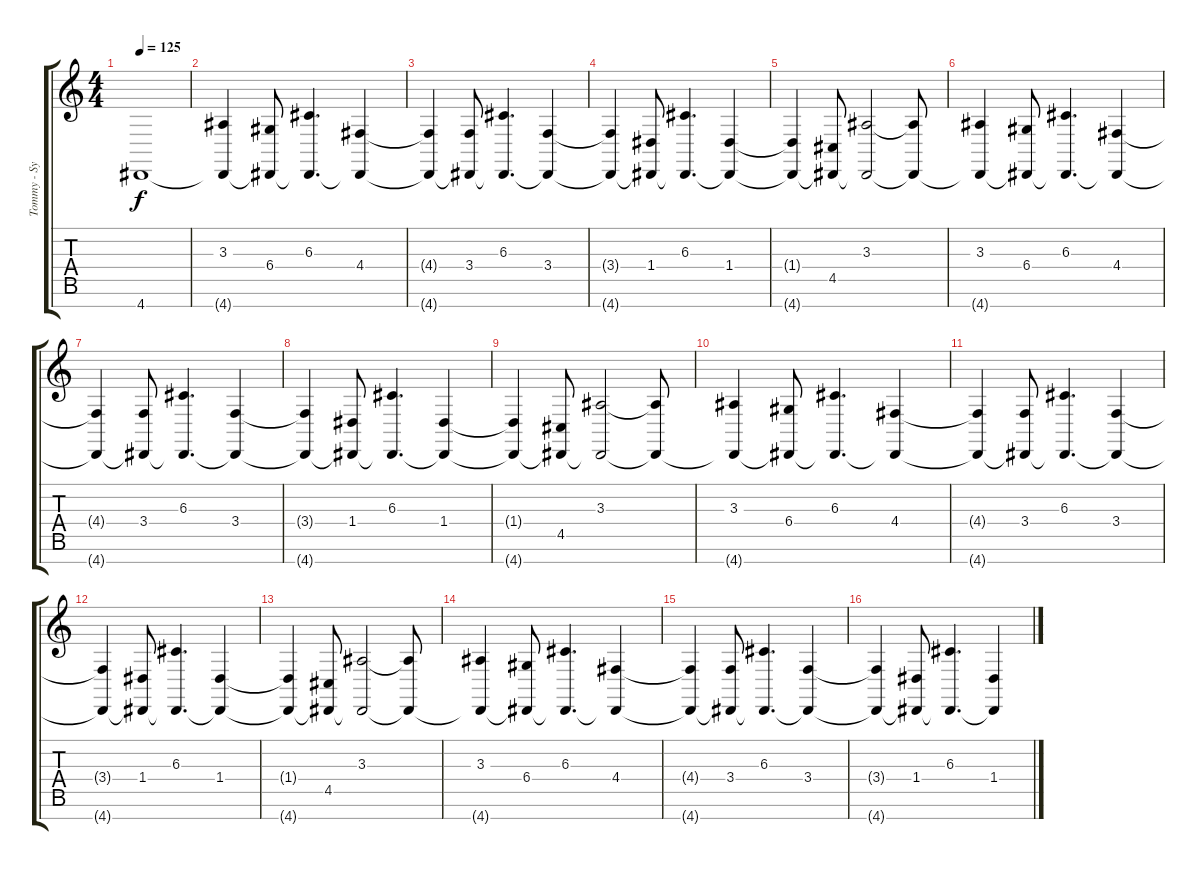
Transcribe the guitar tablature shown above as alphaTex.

\track ("Tommy - Synth" "Tommy - Sy") {instrument fx7echoes}
\staff {score tabs}
\tuning (E4 B3 G3 D3 A2 E2 B1) {hide}
\ts (4 4)
\tempo 125
\clef g2
\ks c
4.7.1{dy f instrument fx7echoes} |
(3.3 4.7{t}).4 (6.4 4.7{t}).8 (6.3 4.7{t}).4{d} (4.4 4.7{t}).4 |
(4.4{t} 4.7{t}).4 (3.4 4.7{t}).8 (6.3 4.7{t}).4{d} (3.4 4.7{t}).4 |
(3.4{t} 4.7{t}).4 (1.4 4.7{t}).8 (6.3 4.7{t}).4{d} (1.4 4.7{t}).4 |
(1.4{t} 4.7{t}).4 (4.5 4.7{t}).8 (3.3 4.7{t}).2 (3.3{t} 4.7{t}).8 |
(3.3 4.7{t}).4 (6.4 4.7{t}).8 (6.3 4.7{t}).4{d} (4.4 4.7{t}).4 |
(4.4{t} 4.7{t}).4 (3.4 4.7{t}).8 (6.3 4.7{t}).4{d} (3.4 4.7{t}).4 |
(3.4{t} 4.7{t}).4 (1.4 4.7{t}).8 (6.3 4.7{t}).4{d} (1.4 4.7{t}).4 |
(1.4{t} 4.7{t}).4 (4.5 4.7{t}).8 (3.3 4.7{t}).2 (3.3{t} 4.7{t}).8 |
(3.3 4.7{t}).4 (6.4 4.7{t}).8 (6.3 4.7{t}).4{d} (4.4 4.7{t}).4 |
(4.4{t} 4.7{t}).4 (3.4 4.7{t}).8 (6.3 4.7{t}).4{d} (3.4 4.7{t}).4 |
(3.4{t} 4.7{t}).4 (1.4 4.7{t}).8 (6.3 4.7{t}).4{d} (1.4 4.7{t}).4 |
(1.4{t} 4.7{t}).4 (4.5 4.7{t}).8 (3.3 4.7{t}).2 (3.3{t} 4.7{t}).8 |
(3.3 4.7{t}).4 (6.4 4.7{t}).8 (6.3 4.7{t}).4{d} (4.4 4.7{t}).4 |
(4.4{t} 4.7{t}).4 (3.4 4.7{t}).8 (6.3 4.7{t}).4{d} (3.4 4.7{t}).4 |
(3.4{t} 4.7{t}).4 (1.4 4.7{t}).8 (6.3 4.7{t}).4{d} (1.4 4.7{t}).4
